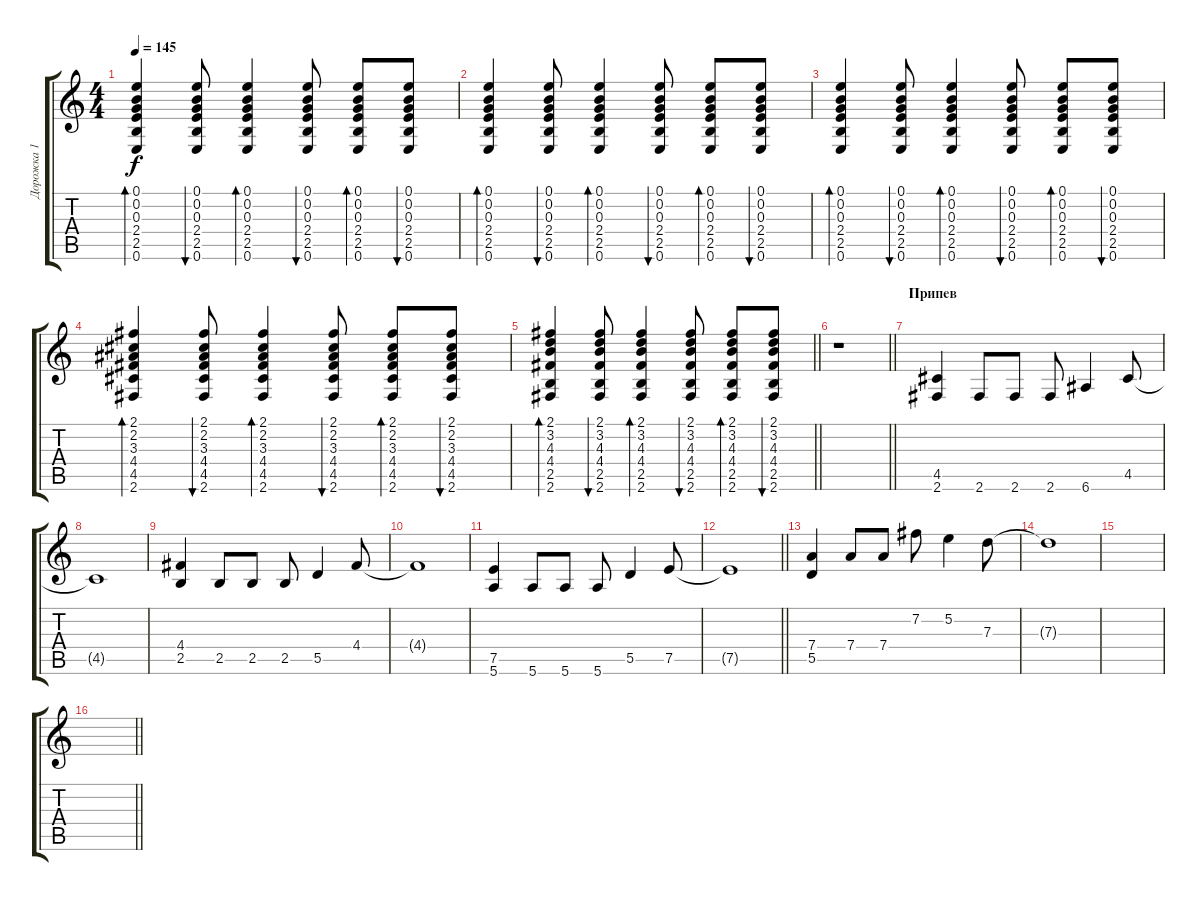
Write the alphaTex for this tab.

\track ("Дорожка 1" "Дорожка 1") {instrument acousticguitarsteel}
\staff {score tabs}
\tuning (E4 B3 G3 D3 A2 E2) {hide}
\ts (4 4)
\tempo 145
\clef g2
\ks c
(0.1 0.2 0.3 2.4 2.5 0.6).4{bd 60 dy f} (0.1 0.2 0.3 2.4 2.5 0.6).8{bu 60} (0.1 0.2 0.3 2.4 2.5 0.6).4{bd 60} (0.1 0.2 0.3 2.4 2.5 0.6).8{bu 60} (0.1 0.2 0.3 2.4 2.5 0.6).8{bd 60} (0.1 0.2 0.3 2.4 2.5 0.6).8{bu 60} |
(0.1 0.2 0.3 2.4 2.5 0.6).4{bd 60} (0.1 0.2 0.3 2.4 2.5 0.6).8{bu 60} (0.1 0.2 0.3 2.4 2.5 0.6).4{bd 60} (0.1 0.2 0.3 2.4 2.5 0.6).8{bu 60} (0.1 0.2 0.3 2.4 2.5 0.6).8{bd 60} (0.1 0.2 0.3 2.4 2.5 0.6).8{bu 60} |
(0.1 0.2 0.3 2.4 2.5 0.6).4{bd 60} (0.1 0.2 0.3 2.4 2.5 0.6).8{bu 60} (0.1 0.2 0.3 2.4 2.5 0.6).4{bd 60} (0.1 0.2 0.3 2.4 2.5 0.6).8{bu 60} (0.1 0.2 0.3 2.4 2.5 0.6).8{bd 60} (0.1 0.2 0.3 2.4 2.5 0.6).8{bu 60} |
(2.1 2.2 3.3 4.4 4.5 2.6).4{bd 60} (2.1 2.2 3.3 4.4 4.5 2.6).8{bu 60} (2.1 2.2 3.3 4.4 4.5 2.6).4{bd 60} (2.1 2.2 3.3 4.4 4.5 2.6).8{bu 60} (2.1 2.2 3.3 4.4 4.5 2.6).8{bd 60} (2.1 2.2 3.3 4.4 4.5 2.6).8{bu 60} |
\barLineRight lightlight
(2.1 3.2 4.3 4.4 2.5 2.6).4{bd 60} (2.1 3.2 4.3 4.4 2.5 2.6).8{bu 60} (2.1 3.2 4.3 4.4 2.5 2.6).4{bd 60} (2.1 3.2 4.3 4.4 2.5 2.6).8{bu 60} (2.1 3.2 4.3 4.4 2.5 2.6).8{bd 60} (2.1 3.2 4.3 4.4 2.5 2.6).8{bu 60} |
\barLineRight lightlight
r.1 |
\section ("" "Припев")
(4.5 2.6).4{volume 16 instrument overdrivenguitar} 2.6.8 2.6.8 2.6.8 6.6.4 4.5.8 |
4.5{t}.1 |
(4.4 2.5).4 2.5.8 2.5.8 2.5.8 5.5.4 4.4.8 |
4.4{t}.1 |
(7.5 5.6).4 5.6.8 5.6.8 5.6.8 5.5.4 7.5.8 |
\barLineRight lightlight
7.5{t}.1 |
(7.4 5.5).4 7.4.8 7.4.8 7.2.8 5.2.4 7.3.8 |
7.3{t}.1 |
|
\barLineRight lightlight
